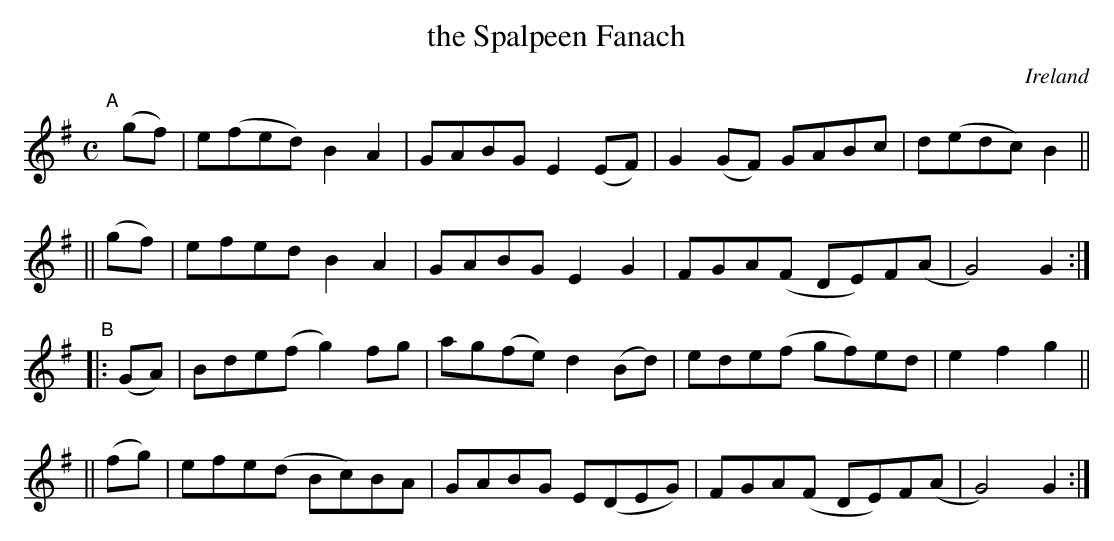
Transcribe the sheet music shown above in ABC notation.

X:1
T: the Spalpeen Fanach
O: Ireland
M: C
L: 1/8
K: G
"^A"[|]\
   (gf) | e(fed) B2A2 | GABG   E2(EF) | G2(GF) GABc   | d(edc) B2 ||
|| (gf) | efed   B2A2 | GABG   E2G2   | FGA(F  DE)F(A | G4)    G2 :|
"^B"\
|: (GA) | Bde(f g2)fg | ag(fe) d2(Bd) | ede(f  gf)ed  | e2f2   g2 ||
|| (fg) | efe(d Bc)BA | GABG   E(DEG) | FGA(F  DE)F(A | G4)    G2 :|
